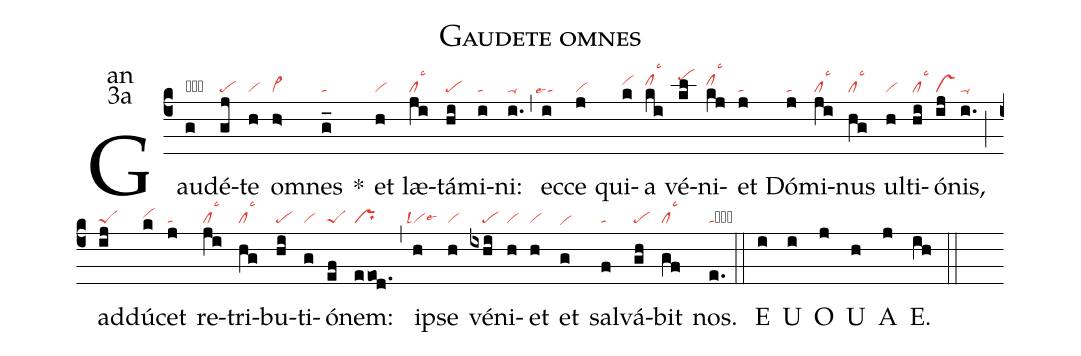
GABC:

name:Gaudete omnes;
office-part:an;
mode:3a;
nabc-lines:1;
%%
(c4) Gau(g|obta)dé(gj|pe)te(h|vi) om(h>|vi>)nes(g_|ta) <sp>*</sp>() et(h|vi) læ(ji|cllsc3)tá(hi|pe)mi(i|ta)ni:(i.|ta-) (,) ec(i|``talse4)ce(j|vi) qui(k|vihi)a(ki|clhilsc3) vé(kl|pehk)ni(kj|clhilsc3)et(j|ta) Dó(j|ta)mi(ji|cllsc3)nus(hg|cllsc3) ul(h|vi)ti(hi|cllsc3)ó(ij|vs)nis,(i.|ta-) (;) ad(ij|peS)dú(k|vihh)cet(j|ta) re(ji|cllsc3)tri(hg|cllsc3)bu(hi|pe)ti(g|vi)ó(ef|peS)nem:(eeod.|pr) (,) ip(h|``vilsl4lse6)se(h|vi) vé(ixhi|////pe)ni(h|vi)et(h|vi) et(g|vihe) sal(f|ta)vá(gh|pe)bit(gf|cllsc3) nos.(e.|tacb) (::) <eu> E(i) U(i) O(j) U(h) A(j) E.(ih) </eu> (::)
